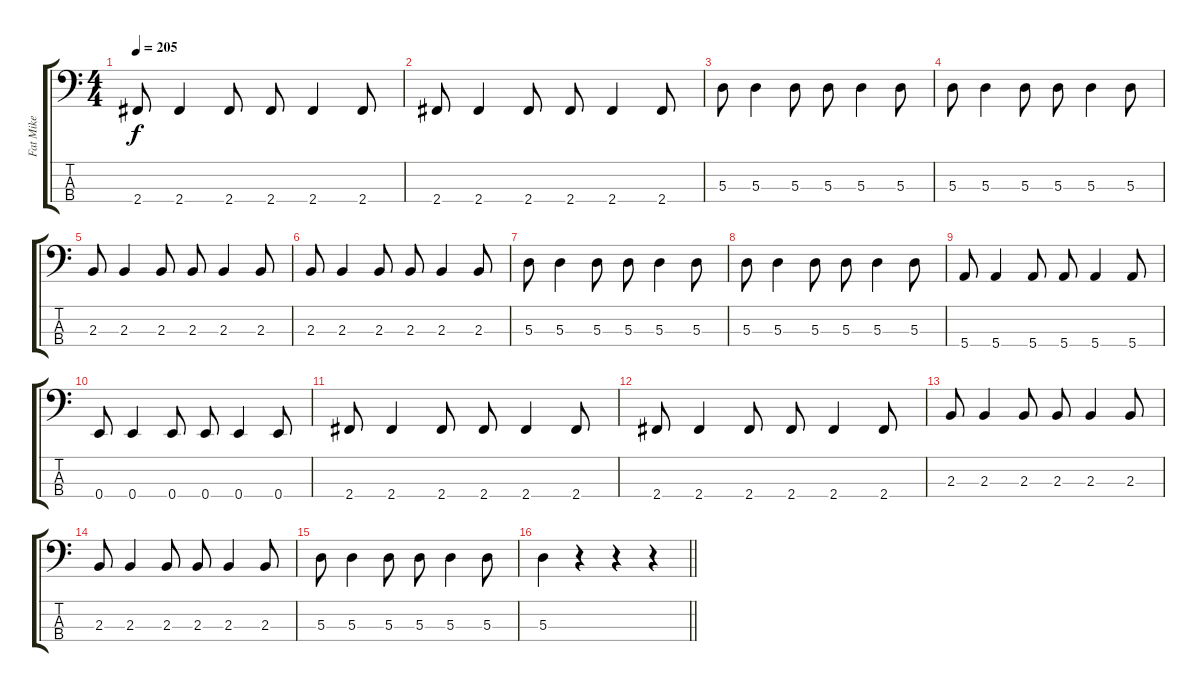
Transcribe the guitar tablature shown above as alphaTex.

\track ("Fat Mike" "Fat Mike") {instrument electricbasspick}
\staff {score tabs}
\tuning (G2 D2 A1 E1) {hide}
\ts (4 4)
\tempo 205
\clef f4
\ks c
2.4.8{dy f} 2.4.4 2.4.8 2.4.8 2.4.4 2.4.8 |
2.4.8 2.4.4 2.4.8 2.4.8 2.4.4 2.4.8 |
5.3.8 5.3.4 5.3.8 5.3.8 5.3.4 5.3.8 |
5.3.8 5.3.4 5.3.8 5.3.8 5.3.4 5.3.8 |
2.3.8 2.3.4 2.3.8 2.3.8 2.3.4 2.3.8 |
2.3.8 2.3.4 2.3.8 2.3.8 2.3.4 2.3.8 |
5.3.8 5.3.4 5.3.8 5.3.8 5.3.4 5.3.8 |
5.3.8 5.3.4 5.3.8 5.3.8 5.3.4 5.3.8 |
5.4.8 5.4.4 5.4.8 5.4.8 5.4.4 5.4.8 |
0.4.8 0.4.4 0.4.8 0.4.8 0.4.4 0.4.8 |
2.4.8 2.4.4 2.4.8 2.4.8 2.4.4 2.4.8 |
2.4.8 2.4.4 2.4.8 2.4.8 2.4.4 2.4.8 |
2.3.8 2.3.4 2.3.8 2.3.8 2.3.4 2.3.8 |
2.3.8 2.3.4 2.3.8 2.3.8 2.3.4 2.3.8 |
5.3.8 5.3.4 5.3.8 5.3.8 5.3.4 5.3.8 |
\barLineRight lightlight
5.3.4 r.4 r.4 r.4
